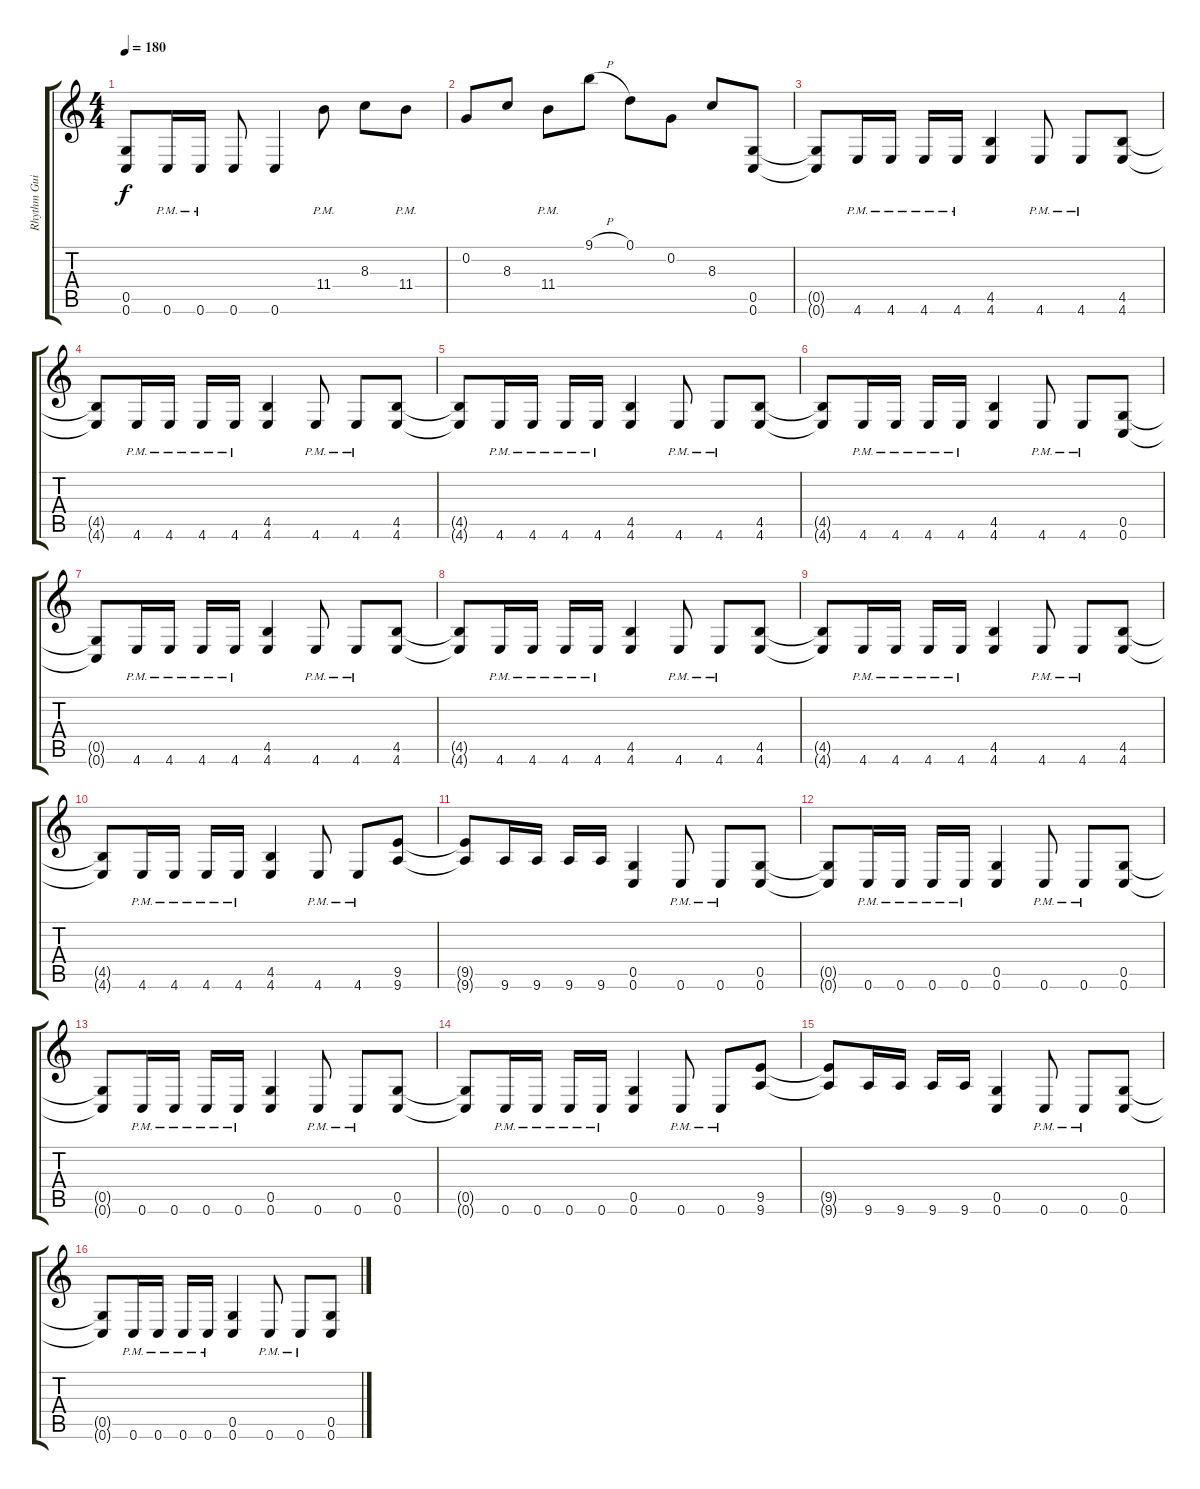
\track ("Rhythm Guitar" "Rhythm Gui") {instrument overdrivenguitar}
\staff {score tabs}
\tuning (D4 G3 E3 C3 G2 C2) {hide}
\ts (4 4)
\tempo 180
\clef g2
\ks c
(0.5{t} 0.6{t}).8{dy f} 0.6{pm}.16 0.6{pm}.16 0.6.8 0.6.4 11.4{pm}.8 8.3.8 11.4{pm}.8 |
0.2.8 8.3.8 11.4{pm}.8 9.1{h}.8 0.1.8 0.2.8 8.3.8 (0.5 0.6).8 |
(0.5{t} 0.6{t}).8 4.6{pm}.16 4.6{pm}.16 4.6{pm}.16 4.6{pm}.16 (4.5 4.6).4 4.6{pm}.8 4.6{pm}.8 (4.5 4.6).8 |
(4.5{t} 4.6{t}).8 4.6{pm}.16 4.6{pm}.16 4.6{pm}.16 4.6{pm}.16 (4.5 4.6).4 4.6{pm}.8 4.6{pm}.8 (4.5 4.6).8 |
(4.5{t} 4.6{t}).8 4.6{pm}.16 4.6{pm}.16 4.6{pm}.16 4.6{pm}.16 (4.5 4.6).4 4.6{pm}.8 4.6{pm}.8 (4.5 4.6).8 |
(4.5{t} 4.6{t}).8 4.6{pm}.16 4.6{pm}.16 4.6{pm}.16 4.6{pm}.16 (4.5 4.6).4 4.6{pm}.8 4.6{pm}.8 (0.5 0.6).8 |
(0.5{t} 0.6{t}).8 4.6{pm}.16 4.6{pm}.16 4.6{pm}.16 4.6{pm}.16 (4.5 4.6).4 4.6{pm}.8 4.6{pm}.8 (4.5 4.6).8 |
(4.5{t} 4.6{t}).8 4.6{pm}.16 4.6{pm}.16 4.6{pm}.16 4.6{pm}.16 (4.5 4.6).4 4.6{pm}.8 4.6{pm}.8 (4.5 4.6).8 |
(4.5{t} 4.6{t}).8 4.6{pm}.16 4.6{pm}.16 4.6{pm}.16 4.6{pm}.16 (4.5 4.6).4 4.6{pm}.8 4.6{pm}.8 (4.5 4.6).8 |
(4.5{t} 4.6{t}).8 4.6{pm}.16 4.6{pm}.16 4.6{pm}.16 4.6{pm}.16 (4.5 4.6).4 4.6{pm}.8 4.6{pm}.8 (9.5 9.6).8 |
(9.5{t} 9.6{t}).8 9.6.16 9.6.16 9.6.16 9.6.16 (0.5 0.6).4 0.6{pm}.8 0.6{pm}.8 (0.5 0.6).8 |
(0.5{t} 0.6{t}).8 0.6{pm}.16 0.6{pm}.16 0.6{pm}.16 0.6{pm}.16 (0.5 0.6).4 0.6{pm}.8 0.6{pm}.8 (0.5 0.6).8 |
(0.5{t} 0.6{t}).8 0.6{pm}.16 0.6{pm}.16 0.6{pm}.16 0.6{pm}.16 (0.5 0.6).4 0.6{pm}.8 0.6{pm}.8 (0.5 0.6).8 |
(0.5{t} 0.6{t}).8 0.6{pm}.16 0.6{pm}.16 0.6{pm}.16 0.6{pm}.16 (0.5 0.6).4 0.6{pm}.8 0.6{pm}.8 (9.5 9.6).8 |
(9.5{t} 9.6{t}).8 9.6.16 9.6.16 9.6.16 9.6.16 (0.5 0.6).4 0.6{pm}.8 0.6{pm}.8 (0.5 0.6).8 |
(0.5{t} 0.6{t}).8 0.6{pm}.16 0.6{pm}.16 0.6{pm}.16 0.6{pm}.16 (0.5 0.6).4 0.6{pm}.8 0.6{pm}.8 (0.5 0.6).8
